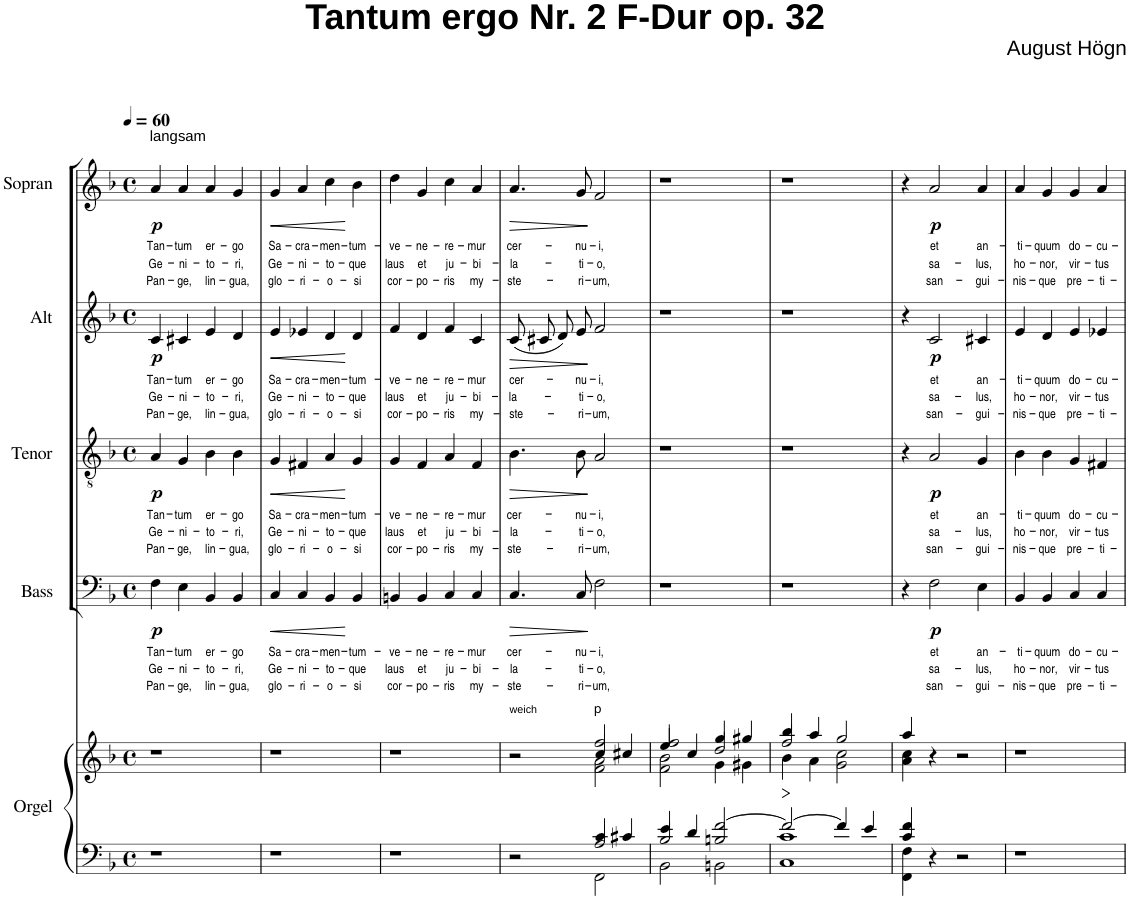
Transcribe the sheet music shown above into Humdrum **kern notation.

**kern	**kern	**kern	**text	**text	**text	**dynam	**kern	**text	**text	**text	**dynam	**kern	**text	**text	**text	**dynam	**kern	**text	**text	**text	**dynam
*part5	*part5	*part4	*part4	*part4	*part4	*part4	*part3	*part3	*part3	*part3	*part3	*part2	*part2	*part2	*part2	*part2	*part1	*part1	*part1	*part1	*part1
*staff6	*staff5	*staff4	*staff4	*staff4	*staff4	*staff4	*staff3	*staff3	*staff3	*staff3	*staff3	*staff2	*staff2	*staff2	*staff2	*staff2	*staff1	*staff1	*staff1	*staff1	*staff1
*I"Orgel	*	*I"Bass	*	*	*	*	*I"Tenor	*	*	*	*	*I"Alt	*	*	*	*	*I"Sopran	*	*	*	*
*I'Org.	*	*I'B.	*	*	*	*	*I'T.	*	*	*	*	*I'A.	*	*	*	*	*I'S.	*	*	*	*
*clefF4	*clefG2	*clefF4	*	*	*	*	*clefGv2	*	*	*	*	*clefG2	*	*	*	*	*clefG2	*	*	*	*
*	*	*	*	*	*	*	*Trd7c12	*	*	*	*	*	*	*	*	*	*	*	*	*	*
*k[b-]	*k[b-]	*k[b-]	*	*	*	*	*k[b-]	*	*	*	*	*k[b-]	*	*	*	*	*k[b-]	*	*	*	*
*F:	*F:	*F:	*	*	*	*	*F:	*	*	*	*	*F:	*	*	*	*	*F:	*	*	*	*
*M4/4	*M4/4	*M4/4	*	*	*	*	*M4/4	*	*	*	*	*M4/4	*	*	*	*	*M4/4	*	*	*	*
*met(c)	*met(c)	*met(c)	*	*	*	*	*met(c)	*	*	*	*	*met(c)	*	*	*	*	*met(c)	*	*	*	*
*MM60	*MM60	*MM60	*	*	*	*	*MM60	*	*	*	*	*MM60	*	*	*	*	*MM60	*	*	*	*
=1	=1	=1	=1	=1	=1	=1	=1	=1	=1	=1	=1	=1	=1	=1	=1	=1	=1	=1	=1	=1	=1
!	!	!	!	!	!	!	!	!	!	!	!	!	!	!	!	!	!LO:TX:a:t=langsam	!	!	!	!
!	!	!	!LO:LY:b	!LO:LY:b	!LO:LY:b	!LO:DY:b	!	!LO:LY:b	!LO:LY:b	!LO:LY:b	!LO:DY:b	!	!LO:LY:b	!LO:LY:b	!LO:LY:b	!LO:DY:b	!	!LO:LY:b	!LO:LY:b	!LO:LY:b	!LO:DY:b
1r	1r	4F\	Tan-	Ge-	Pan-	p	4A/	Tan-	Ge-	Pan-	p	4c/	Tan-	Ge-	Pan-	p	4a/	Tan-	Ge-	Pan-	p
!	!	!	!LO:LY:b	!LO:LY:b	!LO:LY:b	!	!	!LO:LY:b	!LO:LY:b	!LO:LY:b	!	!	!LO:LY:b	!LO:LY:b	!LO:LY:b	!	!	!LO:LY:b	!LO:LY:b	!LO:LY:b	!
.	.	4E\	-tum	-ni-	-ge,	.	4G/	-tum	-ni-	-ge,	.	4c#X/	-tum	-ni-	-ge,	.	4a/	-tum	-ni-	-ge,	.
!	!	!	!LO:LY:b	!LO:LY:b	!LO:LY:b	!	!	!LO:LY:b	!LO:LY:b	!LO:LY:b	!	!	!LO:LY:b	!LO:LY:b	!LO:LY:b	!	!	!LO:LY:b	!LO:LY:b	!LO:LY:b	!
.	.	4BB-/	er-	-to-	lin-	.	4B-\	er-	-to-	lin-	.	4e/	er-	-to-	lin-	.	4a/	er-	-to-	lin-	.
!	!	!	!LO:LY:b	!LO:LY:b	!LO:LY:b	!	!	!LO:LY:b	!LO:LY:b	!LO:LY:b	!	!	!LO:LY:b	!LO:LY:b	!LO:LY:b	!	!	!LO:LY:b	!LO:LY:b	!LO:LY:b	!
.	.	4BB-/	-go	-ri,	-gua,	.	4B-\	-go	-ri,	-gua,	.	4d/	-go	-ri,	-gua,	.	4g/	-go	-ri,	-gua,	.
=2	=2	=2	=2	=2	=2	=2	=2	=2	=2	=2	=2	=2	=2	=2	=2	=2	=2	=2	=2	=2	=2
!	!	!	!LO:LY:b	!LO:LY:b	!LO:LY:b	!LO:HP:b	!	!LO:LY:b	!LO:LY:b	!LO:LY:b	!LO:HP:b	!	!LO:LY:b	!LO:LY:b	!LO:LY:b	!LO:HP:b	!	!LO:LY:b	!LO:LY:b	!LO:LY:b	!LO:HP:b
1r	1r	4C/	Sa-	Ge-	glo-	<	4G/	Sa-	Ge-	glo-	<	4e/	Sa-	Ge-	glo-	<	4g/	Sa-	Ge-	glo-	<
!	!	!	!LO:LY:b	!LO:LY:b	!LO:LY:b	!	!	!LO:LY:b	!LO:LY:b	!LO:LY:b	!	!	!LO:LY:b	!LO:LY:b	!LO:LY:b	!	!	!LO:LY:b	!LO:LY:b	!LO:LY:b	!
.	.	4C/	-cra-	-ni-	-ri-	.	4F#X/	-cra-	-ni-	-ri-	.	4e-X/	-cra-	-ni-	-ri-	.	4a/	-cra-	-ni-	-ri-	.
!	!	!	!LO:LY:b	!LO:LY:b	!LO:LY:b	!	!	!LO:LY:b	!LO:LY:b	!LO:LY:b	!	!	!LO:LY:b	!LO:LY:b	!LO:LY:b	!	!	!LO:LY:b	!LO:LY:b	!LO:LY:b	!
.	.	4BB-/	-men-	-to-	-o-	.	4A/	-men-	-to-	-o-	.	4d/	-men-	-to-	-o-	.	4cc\	-men-	-to-	-o-	.
!	!	!	!LO:LY:b	!LO:LY:b	!LO:LY:b	!	!	!LO:LY:b	!LO:LY:b	!LO:LY:b	!	!	!LO:LY:b	!LO:LY:b	!LO:LY:b	!	!	!LO:LY:b	!LO:LY:b	!LO:LY:b	!
.	.	4BB-/	-tum-	-que	-si	[	4G/	-tum-	-que	-si	[	4d/	-tum-	-que	-si	[	4b-\	-tum-	-que	-si	[
=3	=3	=3	=3	=3	=3	=3	=3	=3	=3	=3	=3	=3	=3	=3	=3	=3	=3	=3	=3	=3	=3
!	!	!	!LO:LY:b	!LO:LY:b	!LO:LY:b	!	!	!LO:LY:b	!LO:LY:b	!LO:LY:b	!	!	!LO:LY:b	!LO:LY:b	!LO:LY:b	!	!	!LO:LY:b	!LO:LY:b	!LO:LY:b	!
1r	1r	4BBn/	-ve-	laus	cor-	.	4G/	-ve-	laus	cor-	.	4f/	-ve-	laus	cor-	.	4dd\	-ve-	laus	cor-	.
!	!	!	!LO:LY:b	!LO:LY:b	!LO:LY:b	!	!	!LO:LY:b	!LO:LY:b	!LO:LY:b	!	!	!LO:LY:b	!LO:LY:b	!LO:LY:b	!	!	!LO:LY:b	!LO:LY:b	!LO:LY:b	!
.	.	4BB/	-ne-	et	-po-	.	4F/	-ne-	et	-po-	.	4d/	-ne-	et	-po-	.	4g/	-ne-	et	-po-	.
!	!	!	!LO:LY:b	!LO:LY:b	!LO:LY:b	!	!	!LO:LY:b	!LO:LY:b	!LO:LY:b	!	!	!LO:LY:b	!LO:LY:b	!LO:LY:b	!	!	!LO:LY:b	!LO:LY:b	!LO:LY:b	!
.	.	4C/	-re-	ju-	-ris	.	4A/	-re-	ju-	-ris	.	4f/	-re-	ju-	-ris	.	4cc\	-re-	ju-	-ris	.
!	!	!	!LO:LY:b	!LO:LY:b	!LO:LY:b	!	!	!LO:LY:b	!LO:LY:b	!LO:LY:b	!	!	!LO:LY:b	!LO:LY:b	!LO:LY:b	!	!	!LO:LY:b	!LO:LY:b	!LO:LY:b	!
.	.	4C/	-mur	-bi-	my-	.	4F/	-mur	-bi-	my-	.	4c/	-mur	-bi-	my-	.	4a/	-mur	-bi-	my-	.
=4	=4	=4	=4	=4	=4	=4	=4	=4	=4	=4	=4	=4	=4	=4	=4	=4	=4	=4	=4	=4	=4
*^	*^	*	*	*	*	*	*	*	*	*	*	*	*	*	*	*	*	*	*	*	*
*	*^	*	*^	*	*	*	*	*	*	*	*	*	*	*	*	*	*	*	*	*	*	*	*
!	!	!	!LO:TX:a:t=weich	!	!	!	!	!	!	!	!	!	!	!	!	!	!	!	!	!	!	!	!	!	!
!	!	!	!	!	!	!	!LO:LY:b	!LO:LY:b	!LO:LY:b	!LO:HP:b	!	!LO:LY:b	!LO:LY:b	!LO:LY:b	!LO:HP:b	!	!LO:LY:b	!LO:LY:b	!LO:LY:b	!LO:HP:b	!	!LO:LY:b	!LO:LY:b	!LO:LY:b	!LO:HP:b
2r	2ryy	2ryy	2r	2ryy	2ryy	4.C/	cer-	-la-	-ste-	>	4.B-\	cer-	-la-	-ste-	>	(8c/L	cer-	-la-	-ste-	>	4.a/	cer-	-la-	-ste-	>
.	.	.	.	.	.	.	.	.	.	.	.	.	.	.	.	8c#X/J	.	.	.	.	.	.	.	.	.
.	.	.	.	.	.	.	.	.	.	.	.	.	.	.	.	8d/L)	.	.	.	.	.	.	.	.	.
!	!	!	!	!	!	!	!LO:LY:b	!LO:LY:b	!LO:LY:b	!	!	!LO:LY:b	!LO:LY:b	!LO:LY:b	!	!	!LO:LY:b	!LO:LY:b	!LO:LY:b	!	!	!LO:LY:b	!LO:LY:b	!LO:LY:b	!
.	.	.	.	.	.	8C/	-nu-	-ti-	-ri-	.	8B-\	-nu-	-ti-	-ri-	.	8e/J	-nu-	-ti-	-ri-	.	8g/	-nu-	-ti-	-ri-	.
!	!	!	!LO:TX:a:t=p	!	!	!	!	!	!	!	!	!	!	!	!	!	!	!	!	!	!	!	!	!	!
!	!	!	!	!	!	!	!LO:LY:b	!LO:LY:b	!LO:LY:b	!	!	!LO:LY:b	!LO:LY:b	!LO:LY:b	!	!	!LO:LY:b	!LO:LY:b	!LO:LY:b	!	!	!LO:LY:b	!LO:LY:b	!LO:LY:b	!
2A/	2FF\	4c/	2ff/	2f\ 2a\	4cc/	2F\	-i,	-o,	-um,	]	2A/	-i,	-o,	-um,	]	2f/	-i,	-o,	-um,	]	2f/	-i,	-o,	-um,	]
.	.	4c#X/	.	.	4cc#X/	.	.	.	.	.	.	.	.	.	.	.	.	.	.	.	.	.	.	.	.
=5	=5	=5	=5	=5	=5	=5	=5	=5	=5	=5	=5	=5	=5	=5	=5	=5	=5	=5	=5	=5	=5	=5	=5	=5	=5
2B-/	2BB-\	4e/	2ff/	2f\ 2b-\	4ee/	1r	.	.	.	.	1r	.	.	.	.	1r	.	.	.	.	1r	.	.	.	.
.	.	4d/	.	.	4cc/	.	.	.	.	.	.	.	.	.	.	.	.	.	.	.	.	.	.	.	.
2Bn/	2BBn\	[2f/	4gg/	4g\	2dd/	.	.	.	.	.	.	.	.	.	.	.	.	.	.	.	.	.	.	.	.
.	.	.	4gg#X/	4g#X\	.	.	.	.	.	.	.	.	.	.	.	.	.	.	.	.	.	.	.	.	.
=6	=6	=6	=6	=6	=6	=6	=6	=6	=6	=6	=6	=6	=6	=6	=6	=6	=6	=6	=6	=6	=6	=6	=6	=6	=6
1ryy	1C 1c	2f/_	4bb-/	4b-\	2ff/	1r	.	.	.	.	1r	.	.	.	.	1r	.	.	.	.	1r	.	.	.	.
.	.	.	4aa/	4a\	.	.	.	.	.	.	.	.	.	.	.	.	.	.	.	.	.	.	.	.	.
.	.	4f/]	2gg/	2g\ 2cc\	2ryy	.	.	.	.	.	.	.	.	.	.	.	.	.	.	.	.	.	.	.	.
.	.	4e/	.	.	.	.	.	.	.	.	.	.	.	.	.	.	.	.	.	.	.	.	.	.	.
*	*v	*v	*	*	*	*	*	*	*	*	*	*	*	*	*	*	*	*	*	*	*	*	*	*	*
*	*	*	*v	*v	*	*	*	*	*	*	*	*	*	*	*	*	*	*	*	*	*	*	*	*
=7	=7	=7	=7	=7	=7	=7	=7	=7	=7	=7	=7	=7	=7	=7	=7	=7	=7	=7	=7	=7	=7	=7	=7
4c/ 4f/	4FF\ 4F\	4aa/	4a\ 4cc\	4r	.	.	.	.	4r	.	.	.	.	4r	.	.	.	.	4r	.	.	.	.
!	!	!	!	!	!LO:LY:b	!LO:LY:b	!LO:LY:b	!LO:DY:b	!	!LO:LY:b	!LO:LY:b	!LO:LY:b	!LO:DY:b	!	!LO:LY:b	!LO:LY:b	!LO:LY:b	!LO:DY:b	!	!LO:LY:b	!LO:LY:b	!LO:LY:b	!LO:DY:b
4r	2.ryy	4r	2.ryy	2F\	et	sa-	san-	p	2A/	et	sa-	san-	p	2c/	et	sa-	san-	p	2a/	et	sa-	san-	p
2r	.	2r	.	.	.	.	.	.	.	.	.	.	.	.	.	.	.	.	.	.	.	.	.
!	!	!	!	!	!LO:LY:b	!LO:LY:b	!LO:LY:b	!	!	!LO:LY:b	!LO:LY:b	!LO:LY:b	!	!	!LO:LY:b	!LO:LY:b	!LO:LY:b	!	!	!LO:LY:b	!LO:LY:b	!LO:LY:b	!
.	.	.	.	4E\	an-	-lus,	-gui-	.	4G/	an-	-lus,	-gui-	.	4c#X/	an-	-lus,	-gui-	.	4a/	an-	-lus,	-gui-	.
*v	*v	*	*	*	*	*	*	*	*	*	*	*	*	*	*	*	*	*	*	*	*	*	*
*	*v	*v	*	*	*	*	*	*	*	*	*	*	*	*	*	*	*	*	*	*	*	*
=8	=8	=8	=8	=8	=8	=8	=8	=8	=8	=8	=8	=8	=8	=8	=8	=8	=8	=8	=8	=8	=8
!	!	!	!LO:LY:b	!LO:LY:b	!LO:LY:b	!	!	!LO:LY:b	!LO:LY:b	!LO:LY:b	!	!	!LO:LY:b	!LO:LY:b	!LO:LY:b	!	!	!LO:LY:b	!LO:LY:b	!LO:LY:b	!
1r	1r	4BB-/	-ti-	ho-	-nis-	.	4B-\	-ti-	ho-	-nis-	.	4e/	-ti-	ho-	-nis-	.	4a/	-ti-	ho-	-nis-	.
!	!	!	!LO:LY:b	!LO:LY:b	!LO:LY:b	!	!	!LO:LY:b	!LO:LY:b	!LO:LY:b	!	!	!LO:LY:b	!LO:LY:b	!LO:LY:b	!	!	!LO:LY:b	!LO:LY:b	!LO:LY:b	!
.	.	4BB-/	-quum	-nor,	-que	.	4B-\	-quum	-nor,	-que	.	4d/	-quum	-nor,	-que	.	4g/	-quum	-nor,	-que	.
!	!	!	!LO:LY:b	!LO:LY:b	!LO:LY:b	!	!	!LO:LY:b	!LO:LY:b	!LO:LY:b	!	!	!LO:LY:b	!LO:LY:b	!LO:LY:b	!	!	!LO:LY:b	!LO:LY:b	!LO:LY:b	!
.	.	4C/	do-	vir-	pre-	.	4G/	do-	vir-	pre-	.	4e/	do-	vir-	pre-	.	4g/	do-	vir-	pre-	.
!	!	!	!LO:LY:b	!LO:LY:b	!LO:LY:b	!	!	!LO:LY:b	!LO:LY:b	!LO:LY:b	!	!	!LO:LY:b	!LO:LY:b	!LO:LY:b	!	!	!LO:LY:b	!LO:LY:b	!LO:LY:b	!
.	.	4C/	-cu-	-tus	-ti-	.	4F#X/	-cu-	-tus	-ti-	.	4e-X/	-cu-	-tus	-ti-	.	4a/	-cu-	-tus	-ti-	.
=	=	=	=	=	=	=	=	=	=	=	=	=	=	=	=	=	=	=	=	=	=
*-	*-	*-	*-	*-	*-	*-	*-	*-	*-	*-	*-	*-	*-	*-	*-	*-	*-	*-	*-	*-	*-
